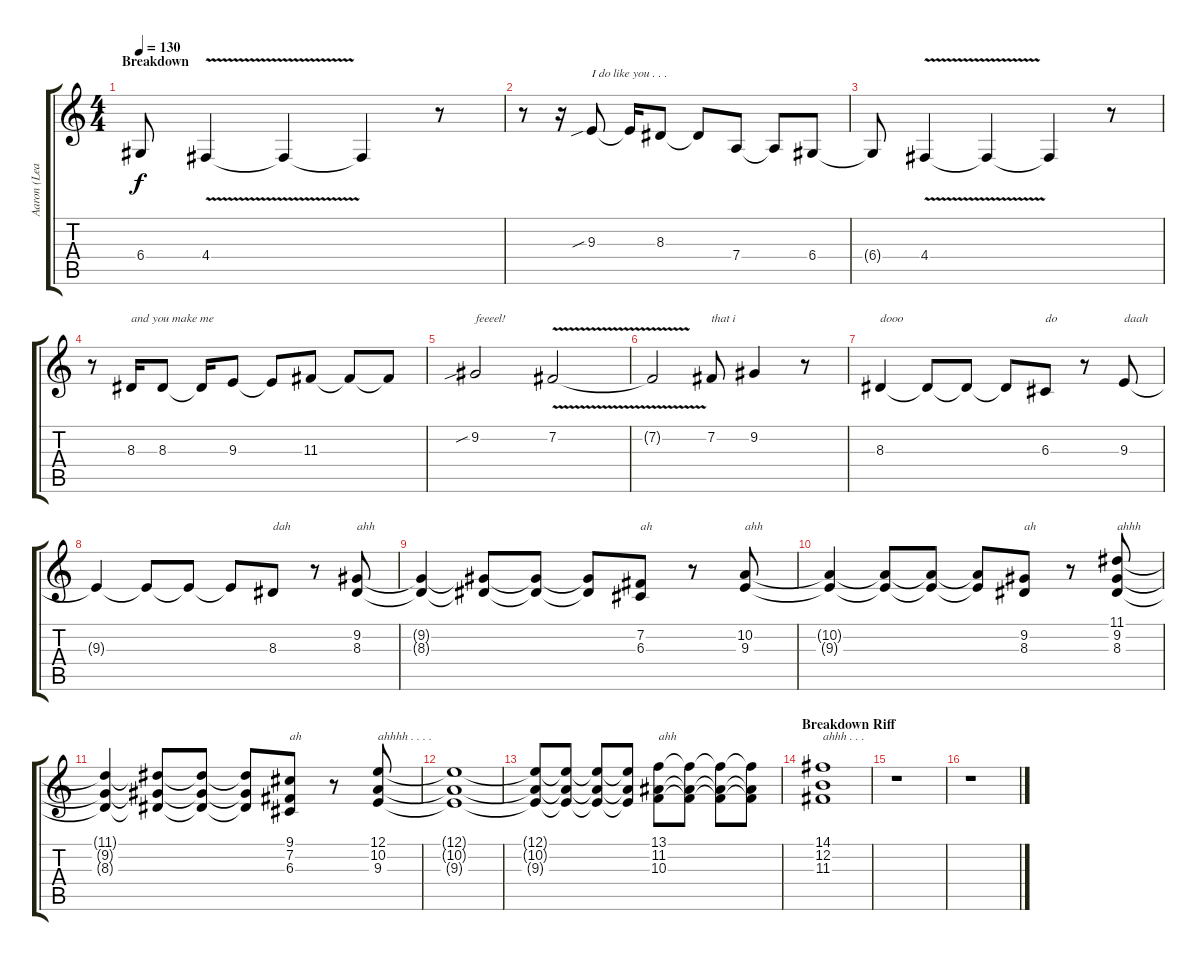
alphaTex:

\track ("Aaron (Lead Vocals)" "Aaron (Lea") {instrument clarinet}
\staff {score tabs}
\tuning (E4 B3 G3 D3 A2 E2) {hide}
\ts (4 4)
\section ("" "Breakdown")
\tempo 130
\clef g2
\ks c
6.4{t}.8{dy f} 4.4{v}.4 4.4{t}.4 4.4{t}.4 r.8 |
r.8 r.16 9.3{sib}.8{txt "I do like you . . ."} 9.3{t}.16 8.3.8 8.3{t}.8 7.4.8 7.4{t}.8 6.4.8 |
6.4{t}.8 4.4{v}.4 4.4{t}.4 4.4{t}.4 r.8 |
r.8 8.3.16{txt "and you make me"} 8.3.8 8.3{t}.16 9.3.8 9.3{t}.8 11.3.8 11.3{t}.8 11.3{t}.8 |
9.2{sib}.2{txt "feeeel!"} 7.2{v}.2 |
7.2{t}.2 7.2.8{txt "that i"} 9.2.4 r.8 |
8.3.4{txt "dooo"} 8.3{t}.8 8.3{t}.8 8.3{t}.8 6.3.8{txt "do"} r.8 9.3.8{txt "daah"} |
9.3{t}.4 9.3{t}.8 9.3{t}.8 9.3{t}.8 8.3.8{txt "dah"} r.8 (9.2 8.3).8{txt "ahh"} |
(9.2{t} 8.3{t}).4 (9.2{t} 8.3{t}).8 (9.2{t} 8.3{t}).8 (9.2{t} 8.3{t}).8 (7.2 6.3).8{txt "ah"} r.8 (10.2 9.3).8{txt "ahh"} |
(10.2{t} 9.3{t}).4 (10.2{t} 9.3{t}).8 (10.2{t} 9.3{t}).8 (10.2{t} 9.3{t}).8 (9.2 8.3).8{txt "ah" volume 13} r.8 (11.1 9.2 8.3).8{txt "ahhh"} |
(11.1{t} 9.2{t} 8.3{t}).4 (11.1{t} 9.2{t} 8.3{t}).8 (11.1{t} 9.2{t} 8.3{t}).8 (11.1{t} 9.2{t} 8.3{t}).8 (9.1 7.2 6.3).8{txt "ah"} r.8 (12.1 10.2 9.3).8{txt "ahhhh . . . ."} |
(12.1{t} 10.2{t} 9.3{t}).1 |
(12.1{t} 10.2{t} 9.3{t}).8 (12.1{t} 10.2{t} 9.3{t}).8 (12.1{t} 10.2{t} 9.3{t}).8 (12.1{t} 10.2{t} 9.3{t}).8 (13.1 11.2 10.3).8{txt "ahh"} (13.1{t} 11.2{t} 10.3{t}).8 (13.1{t} 11.2{t} 10.3{t}).8 (13.1{t} 11.2{t} 10.3{t}).8 |
\section ("" "Breakdown Riff")
(14.1 12.2 11.3).1{txt "ahhh . . ."} |
r.1 |
r.1
